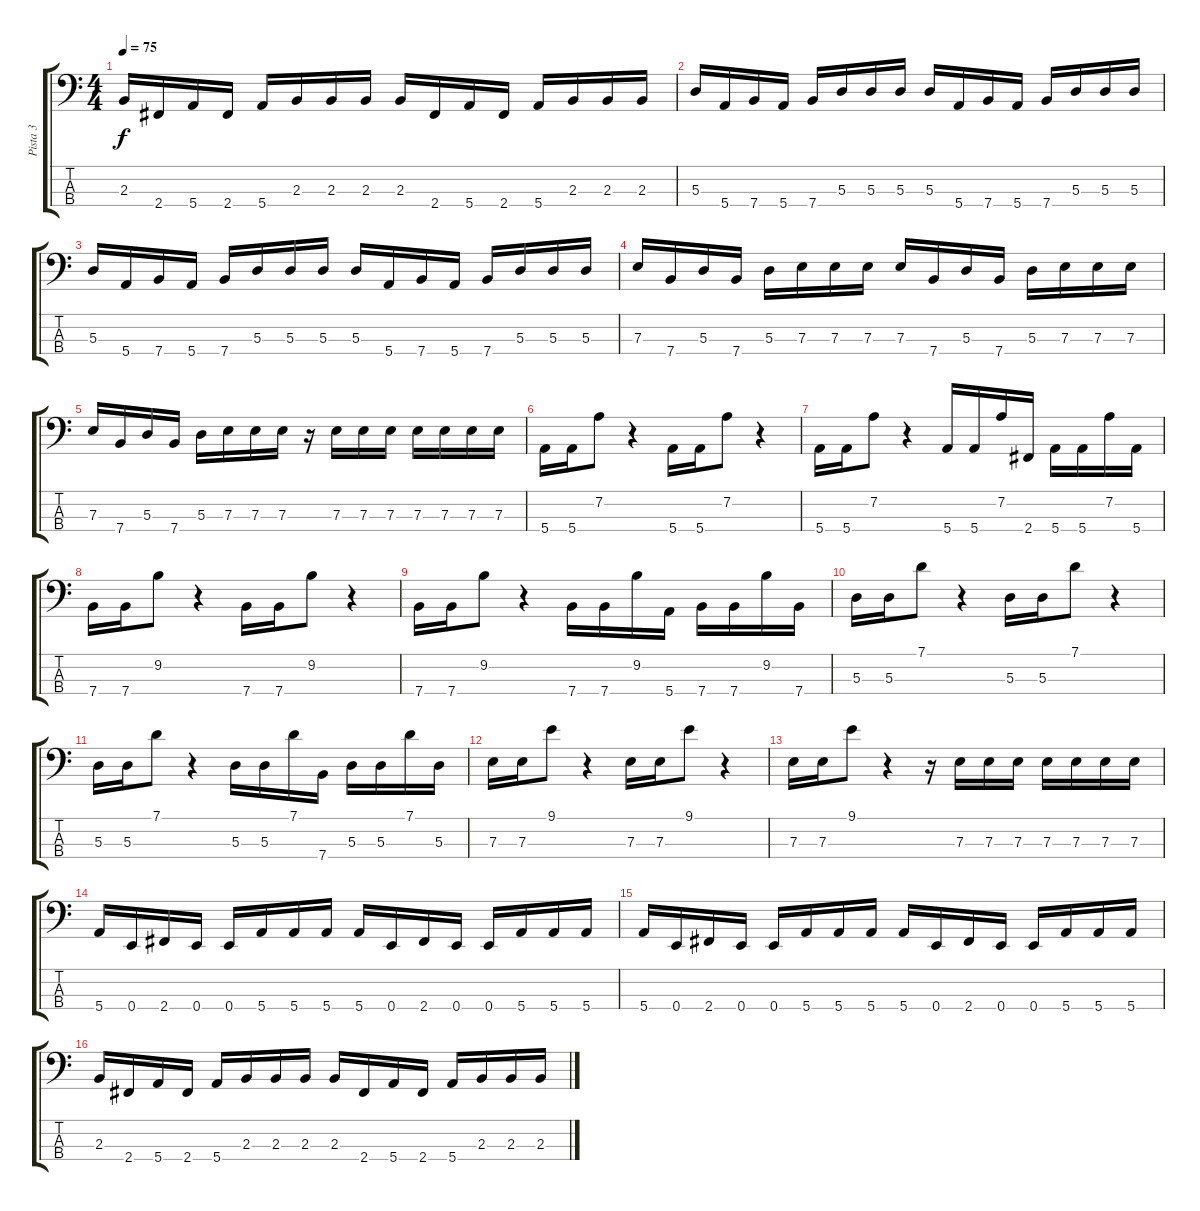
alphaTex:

\track ("Pista 3" "Pista 3") {instrument electricbassfinger}
\staff {score tabs}
\tuning (G2 D2 A1 E1) {hide}
\ts (4 4)
\tempo 75
\clef f4
\ks c
2.3.16{dy f} 2.4.16 5.4.16 2.4.16 5.4.16 2.3.16 2.3.16 2.3.16 2.3.16 2.4.16 5.4.16 2.4.16 5.4.16 2.3.16 2.3.16 2.3.16 |
5.3.16 5.4.16 7.4.16 5.4.16 7.4.16 5.3.16 5.3.16 5.3.16 5.3.16 5.4.16 7.4.16 5.4.16 7.4.16 5.3.16 5.3.16 5.3.16 |
5.3.16 5.4.16 7.4.16 5.4.16 7.4.16 5.3.16 5.3.16 5.3.16 5.3.16 5.4.16 7.4.16 5.4.16 7.4.16 5.3.16 5.3.16 5.3.16 |
7.3.16 7.4.16 5.3.16 7.4.16 5.3.16 7.3.16 7.3.16 7.3.16 7.3.16 7.4.16 5.3.16 7.4.16 5.3.16 7.3.16 7.3.16 7.3.16 |
7.3.16 7.4.16 5.3.16 7.4.16 5.3.16 7.3.16 7.3.16 7.3.16 r.16 7.3.16 7.3.16 7.3.16 7.3.16 7.3.16 7.3.16 7.3.16 |
5.4.16 5.4.16 7.2.8 r.4 5.4.16 5.4.16 7.2.8 r.4 |
5.4.16 5.4.16 7.2.8 r.4 5.4.16 5.4.16 7.2.16 2.4.16 5.4.16 5.4.16 7.2.16 5.4.16 |
7.4.16 7.4.16 9.2.8 r.4 7.4.16 7.4.16 9.2.8 r.4 |
7.4.16 7.4.16 9.2.8 r.4 7.4.16 7.4.16 9.2.16 5.4.16 7.4.16 7.4.16 9.2.16 7.4.16 |
5.3.16 5.3.16 7.1.8 r.4 5.3.16 5.3.16 7.1.8 r.4 |
5.3.16 5.3.16 7.1.8 r.4 5.3.16 5.3.16 7.1.16 7.4.16 5.3.16 5.3.16 7.1.16 5.3.16 |
7.3.16 7.3.16 9.1.8 r.4 7.3.16 7.3.16 9.1.8 r.4 |
7.3.16 7.3.16 9.1.8 r.4 r.16 7.3.16 7.3.16 7.3.16 7.3.16 7.3.16 7.3.16 7.3.16 |
5.4.16 0.4.16 2.4.16 0.4.16 0.4.16 5.4.16 5.4.16 5.4.16 5.4.16 0.4.16 2.4.16 0.4.16 0.4.16 5.4.16 5.4.16 5.4.16 |
5.4.16 0.4.16 2.4.16 0.4.16 0.4.16 5.4.16 5.4.16 5.4.16 5.4.16 0.4.16 2.4.16 0.4.16 0.4.16 5.4.16 5.4.16 5.4.16 |
2.3.16 2.4.16 5.4.16 2.4.16 5.4.16 2.3.16 2.3.16 2.3.16 2.3.16 2.4.16 5.4.16 2.4.16 5.4.16 2.3.16 2.3.16 2.3.16
